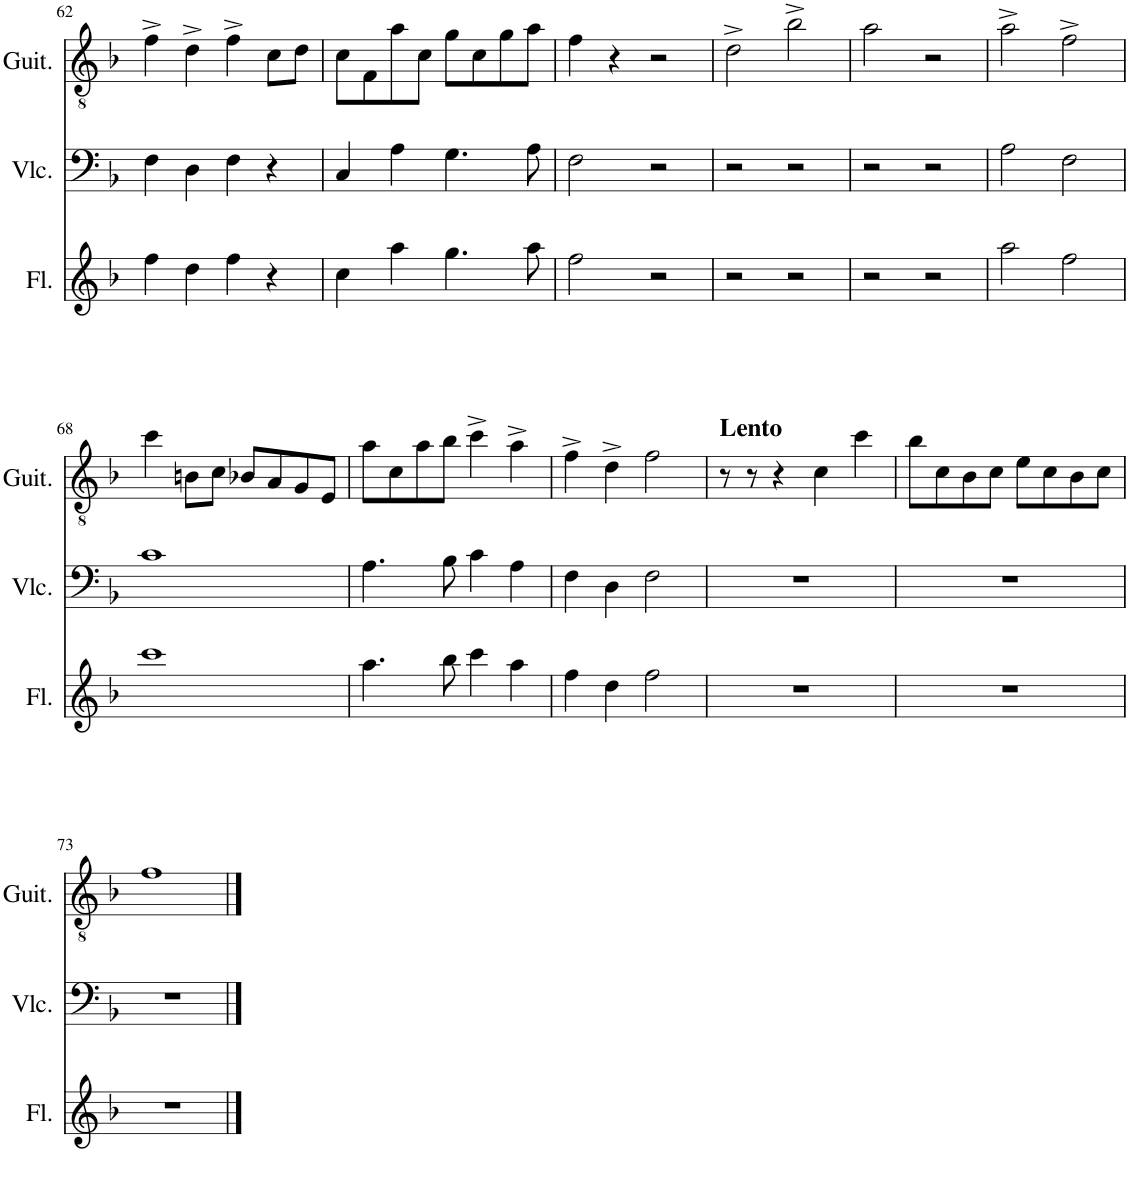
**kern	**kern	**kern
*part3	*part2	*part1
*staff3	*staff2	*staff1
*I"Flute	*I"Violoncello	*I"Guitar
*I'Fl.	*I'Vlc.	*I'Guit.
!!LO:PB:g=z
*clefG2	*clefF4	*clefGv2
*k[b-]	*k[b-]	*k[b-]
*M4/4	*M4/4	*M4/4
=62	=62	=62
4ff\	4F\	4f^\
4dd\	4D\	4d^\
4ff\	4F\	4f^\
4r	4r	8c\L
.	.	8d\J
=63	=63	=63
4cc\	4C/	8c\L
.	.	8F\
4aa\	4A\	8a\
.	.	8c\J
4.gg\	4.G\	8g\L
.	.	8c\
.	.	8g\
8aa\	8A\	8a\J
=64	=64	=64
2ff\	2F\	4f\
.	.	4r
2r	2r	2r
=65	=65	=65
2r	2r	2d^\
2r	2r	2b-^\
=66	=66	=66
2r	2r	2a\
2r	2r	2r
=67	=67	=67
2aa\	2A\	2a^\
2ff\	2F\	2f^\
!!LO:LB:g=z
=68	=68	=68
1ccc	1c	4cc\
.	.	8Bn\L
.	.	8c\J
.	.	8B-X/L
.	.	8A/
.	.	8G/
.	.	8E/J
=69	=69	=69
4.aa\	4.A\	8a\L
.	.	8c\
.	.	8a\
8bb-\	8B-\	8b-\J
4ccc\	4c\	4cc^\
4aa\	4A\	4a^\
=70	=70	=70
4ff\	4F\	4f^\
4dd\	4D\	4d^\
2ff\	2F\	2f\
=71	=71	=71
!	!	!LO:TX:a:B:t=Lento
1r	1r	8r
.	.	8r
.	.	4r
.	.	4c\
.	.	4cc\
=72	=72	=72
1r	1r	8b-\L
.	.	8c\
.	.	8B-\
.	.	8c\J
.	.	8e\L
.	.	8c\
.	.	8B-\
.	.	8c\J
!!LO:LB:g=z
=73	=73	=73
1r	1r	1f
==	==	==
*-	*-	*-
